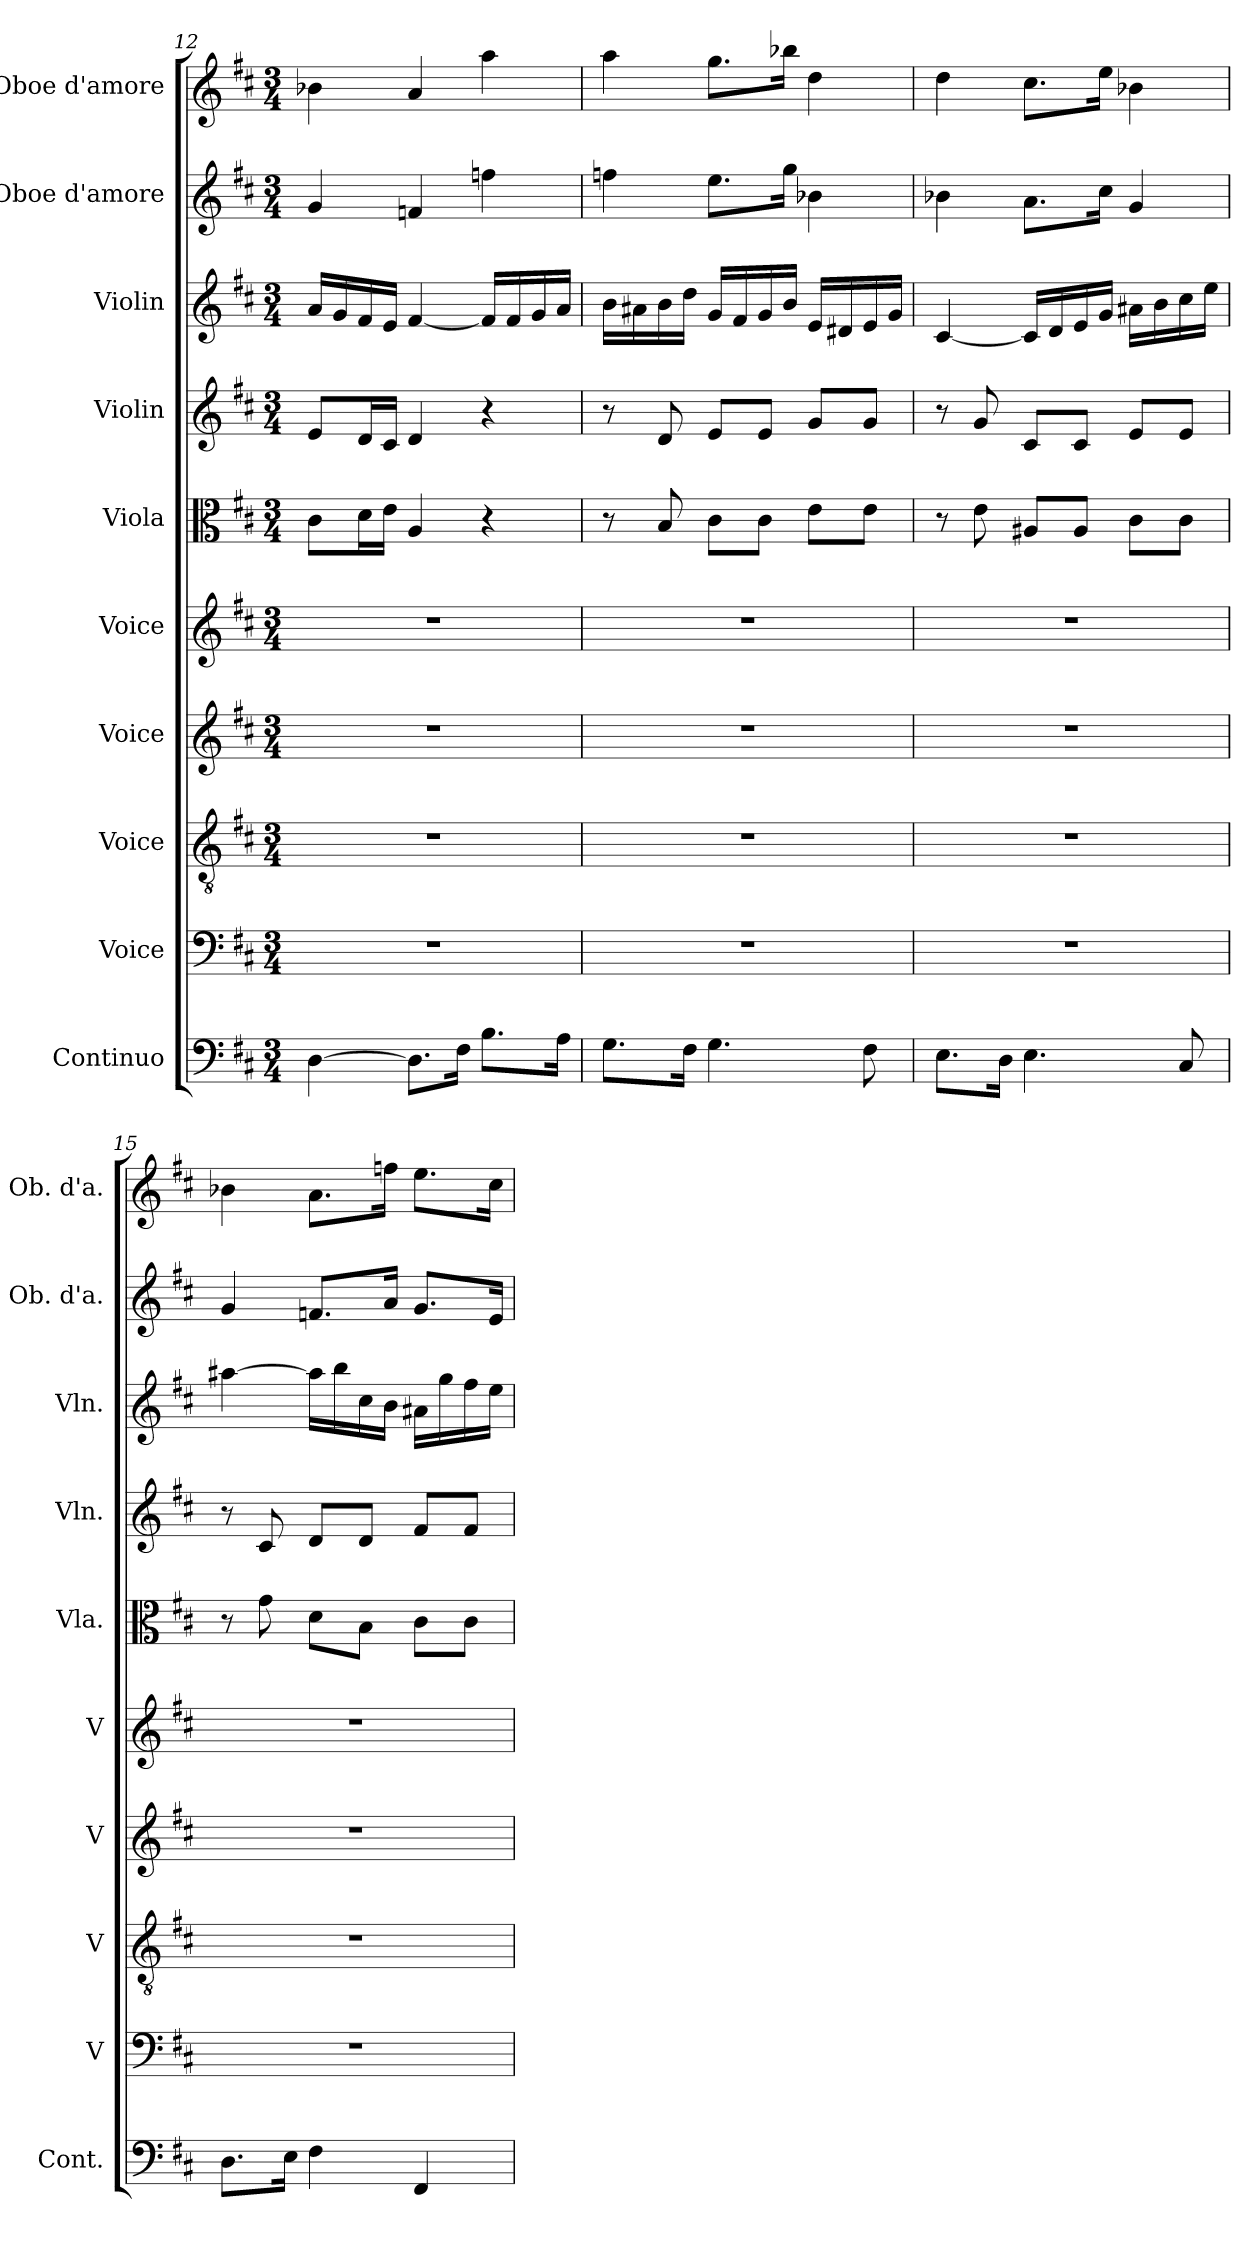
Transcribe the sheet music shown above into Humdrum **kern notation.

**kern	**kern	**kern	**kern	**kern	**kern	**kern	**kern	**kern	**kern
*part10	*part9	*part8	*part7	*part6	*part5	*part4	*part3	*part2	*part1
*staff10	*staff9	*staff8	*staff7	*staff6	*staff5	*staff4	*staff3	*staff2	*staff1
*I"Continuo	*I"Voice	*I"Voice	*I"Voice	*I"Voice	*I"Viola	*I"Violin	*I"Violin	*I"Oboe d'amore	*I"Oboe d'amore
*I'Cont.	*I'V	*I'V	*I'V	*I'V	*I'Vla.	*I'Vln.	*I'Vln.	*I'Ob. d'a.	*I'Ob. d'a.
*clefF4	*clefF4	*clefGv2	*clefG2	*clefG2	*clefC3	*clefG2	*clefG2	*clefG2	*clefG2
*ITrd7c12	*	*	*	*	*	*	*	*ITrd2c3	*ITrd2c3
*k[f#c#]	*k[f#c#]	*k[f#c#]	*k[f#c#]	*k[f#c#]	*k[f#c#]	*k[f#c#]	*k[f#c#]	*k[f#c#g#d#a#]	*k[f#c#g#d#a#]
*M3/4	*M3/4	*M3/4	*M3/4	*M3/4	*M3/4	*M3/4	*M3/4	*M3/4	*M3/4
=12	=12	=12	=12	=12	=12	=12	=12	=12	=12
[4DD\	2.r	2.r	2.r	2.r	8c#\L	8e/L	16a/LL	4e/	4gn\
.	.	.	.	.	.	.	16g/	.	.
.	.	.	.	.	16d\L	16d/L	16f#/	.	.
.	.	.	.	.	16e\JJ	16c#/JJ	16e/JJ	.	.
8.DD\L]	.	.	.	.	4A/	4d/	[4f#/	4dn/	4f#/
16FF#\Jk	.	.	.	.	.	.	.	.	.
8.BB\L	.	.	.	.	4r	4r	16f#/LL]	4ddn\	4ff#\
.	.	.	.	.	.	.	16f#/	.	.
.	.	.	.	.	.	.	16g/	.	.
16AA\Jk	.	.	.	.	.	.	16a/JJ	.	.
!!LO:PB:g=z
=13	=13	=13	=13	=13	=13	=13	=13	=13	=13
8.GG\L	2.r	2.r	2.r	2.r	8r	8r	16b\LL	4ddn\	4ff#\
.	.	.	.	.	.	.	16a#X\	.	.
.	.	.	.	.	8B/	8d/	16b\	.	.
16FF#\Jk	.	.	.	.	.	.	16dd\JJ	.	.
4.GG\	.	.	.	.	8c#\L	8e/L	16g/LL	8.cc#\L	8.ee\L
.	.	.	.	.	.	.	16f#/	.	.
.	.	.	.	.	8c#\J	8e/J	16g/	.	.
.	.	.	.	.	.	.	16b/JJ	16ee\Jk	16ggn\Jk
.	.	.	.	.	8e\L	8g/L	16e/LL	4gn\	4b\
.	.	.	.	.	.	.	16d#X/	.	.
8FF#\	.	.	.	.	8e\J	8g/J	16e/	.	.
.	.	.	.	.	.	.	16g/JJ	.	.
=14	=14	=14	=14	=14	=14	=14	=14	=14	=14
8.EE\L	2.r	2.r	2.r	2.r	8r	8r	[4c#/	4gn\	4b\
.	.	.	.	.	8e\	8g/	.	.	.
16DD\Jk	.	.	.	.	.	.	.	.	.
4.EE\	.	.	.	.	8A#X/L	8c#/L	16c#/LL]	8.f#\L	8.a#\L
.	.	.	.	.	.	.	16d/	.	.
.	.	.	.	.	8A#/J	8c#/J	16e/	.	.
.	.	.	.	.	.	.	16g/JJ	16a#\Jk	16cc#\Jk
.	.	.	.	.	8c#\L	8e/L	16a#X\LL	4e/	4gn\
.	.	.	.	.	.	.	16b\	.	.
8CC#/	.	.	.	.	8c#\J	8e/J	16cc#\	.	.
.	.	.	.	.	.	.	16ee\JJ	.	.
=15	=15	=15	=15	=15	=15	=15	=15	=15	=15
8.DD\L	2.r	2.r	2.r	2.r	8r	8r	[4aa#X\	4e/	4gn\
.	.	.	.	.	8g\	8c#/	.	.	.
16EE\Jk	.	.	.	.	.	.	.	.	.
4FF#\	.	.	.	.	8d\L	8d/L	16aa#\LL]	8.dn/L	8.f#\L
.	.	.	.	.	.	.	16bb\	.	.
.	.	.	.	.	8B\J	8d/J	16cc#\	.	.
.	.	.	.	.	.	.	16b\JJ	16f#/Jk	16ddn\Jk
4FFF#/	.	.	.	.	8c#\L	8f#/L	16a#X\LL	8.e/L	8.cc#\L
.	.	.	.	.	.	.	16gg\	.	.
.	.	.	.	.	8c#\J	8f#/J	16ff#\	.	.
.	.	.	.	.	.	.	16ee\JJ	16c#/Jk	16a#\Jk
=	=	=	=	=	=	=	=	=	=
*-	*-	*-	*-	*-	*-	*-	*-	*-	*-
